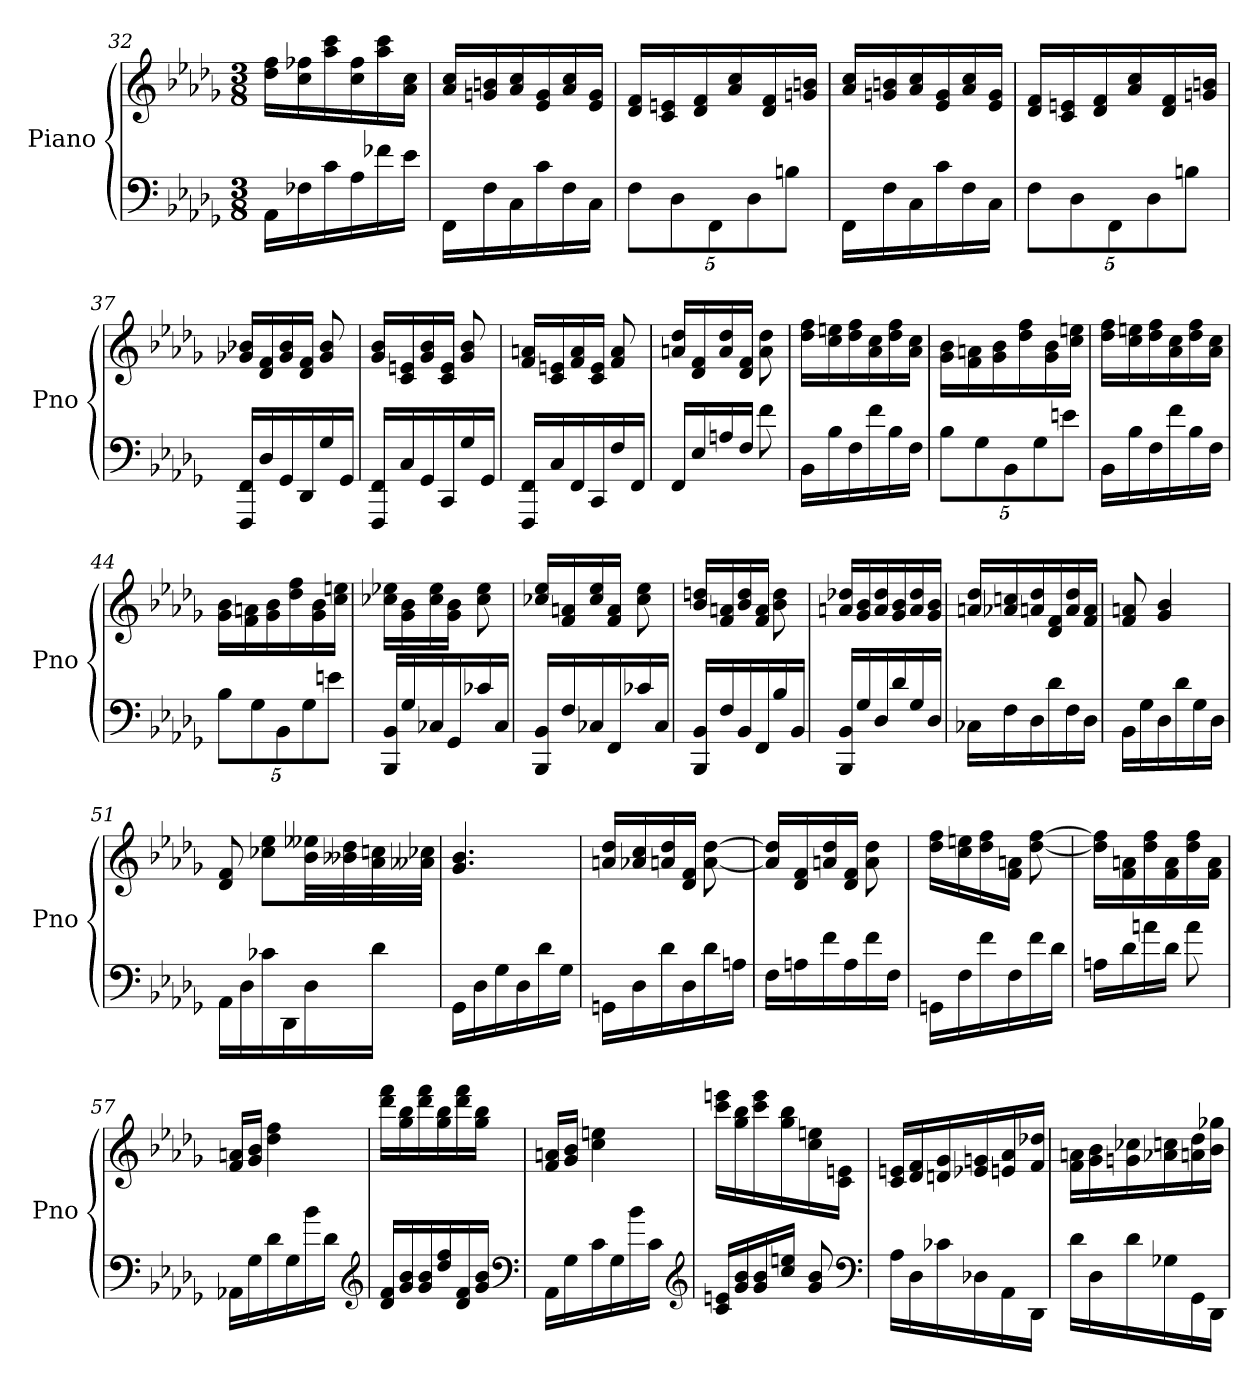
**kern	**kern
*part1	*part1
*staff2	*staff1
*I"Piano	*
*I'Pno	*
*clefF4	*clefG2
*k[b-e-a-d-g-]	*k[b-e-a-d-g-]
*D-:	*D-:
*M3/8	*M3/8
=32	=32
16AA-LL	16dd- 16ffLL
16F-X	16cc 16ff-X
16c	16aa- 16ccc
16A-	16cc 16ff-
16f-X	16aa- 16ccc
16e-JJ	16a- 16ccJJ
=33	=33
16FFLL	16a- 16ccLL
16F	16gn 16bn
16C	16a- 16cc
16c	16e- 16g
16F	16a- 16cc
16CJJ	16e- 16gJJ
=34	=34
40%3FL	16d- 16fLL
.	16c 16en
40%3D-	.
.	16d- 16f
40%3FF	.
.	16a- 16cc
40%3D-	.
.	16d- 16f
40%3BnJ	.
.	16gn 16bnJJ
=35	=35
16FFLL	16a- 16ccLL
16F	16gn 16bn
16C	16a- 16cc
16c	16e- 16g
16F	16a- 16cc
16CJJ	16e- 16gJJ
=36	=36
40%3FL	16d- 16fLL
.	16c 16en
40%3D-	.
.	16d- 16f
40%3FF	.
.	16a- 16cc
40%3D-	.
.	16d- 16f
40%3BnJ	.
.	16gn 16bnJJ
=37	=37
16FFF 16FFLL	16g-X 16b-XLL
16D-	16d- 16f
16GG-	16g- 16b-
16DD-	16d- 16fJJ
16G-	8g- 8b-
16GG-JJ	.
=38	=38
16FFF 16FFLL	16g- 16b-LL
16C	16c 16en
16GG-	16g- 16b-
16CC	16c 16eJJ
16G-	8g- 8b-
16GG-JJ	.
=39	=39
16FFF 16FFLL	16f 16anLL
16C	16c 16en
16FF	16f 16a
16CC	16c 16eJJ
16F	8f 8a
16FFJJ	.
=40	=40
16FFLL	16an 16dd-LL
16E-	16d- 16f
16An	16a 16dd-
16FJJ	16d- 16fJJ
8f	8a 8dd-
=41	=41
16BB-LL	16dd- 16ffLL
16B-	16cc 16een
16F	16dd- 16ff
16f	16a- 16cc
16B-	16dd- 16ff
16FJJ	16a- 16ccJJ
=42	=42
40%3B-L	16g- 16b-LL
.	16f 16an
40%3G-	.
.	16g- 16b-
40%3BB-	.
.	16dd- 16ff
40%3G-	.
.	16g- 16b-
40%3enJ	.
.	16cc 16eenJJ
=43	=43
16BB-LL	16dd- 16ffLL
16B-	16cc 16een
16F	16dd- 16ff
16f	16a- 16cc
16B-	16dd- 16ff
16FJJ	16a- 16ccJJ
=44	=44
40%3B-L	16g- 16b-LL
.	16f 16an
40%3G-	.
.	16g- 16b-
40%3BB-	.
.	16dd- 16ff
40%3G-	.
.	16g- 16b-
40%3enJ	.
.	16cc 16eenJJ
=45	=45
16BBB- 16BB-LL	16cc-X 16ee-XLL
16G-	16g- 16b-
16C-X	16cc- 16ee-
16GG-	16g- 16b-JJ
16c-X	8cc- 8ee-
16C-JJ	.
=46	=46
16BBB- 16BB-LL	16cc-X/ 16ee-/LL
16F	16f 16an
16C-X	16cc- 16ee-
16FF	16f 16aJJ
16c-X	8cc- 8ee-
16C-JJ	.
=47	=47
16BBB- 16BB-LL	16b- 16ddnLL
16F	16f 16an
16BB-	16b- 16dd
16FF	16f 16aJJ
16B-	8b- 8dd
16BB-JJ	.
=48	=48
16BBB- 16BB-LL	16an/ 16dd-X/LL
16G-	16g- 16b-
16D-	16a 16dd-
16d-	16g- 16b-
16G-	16a 16dd-
16D-JJ	16g- 16b-JJ
=49	=49
16C-XLL	16an 16dd-LL
16F	16a-X 16ccn
16D-	16an 16dd-
16d-	16d- 16f
16F	16a 16dd-
16D-JJ	16f 16aJJ
=50	=50
16BB-LL	8f 8an
16G-	.
16D-	4g- 4b-
16d-	.
16G-	.
16D-JJ	.
=51	=51
16AA-LL	8d- 8f
16D-	.
16c-X	8cc-X 8ee-L
16DD-	.
16D-	32b- 32ee--XLL
.	32b--X 32dd-
16d-JJ	32a- 32ccn
.	32a--X 32cc-XJJJ
=52	=52
16GG-LL	4.g- 4.b-
16D-	.
16G-	.
16D-	.
16d-	.
16G-JJ	.
=53	=53
16GGnLL	16an 16dd-LL
16D-	16a-X 16cc
16d-	16an 16dd-
16D-	16d- 16fJJ
16d-	[8a [8dd-
16AnJJ	.
=54	=54
16FLL	16a] 16dd-]LL
16An	16d- 16f
16f	16an 16dd-
16A	16d- 16fJJ
16f	8a 8dd-
16FJJ	.
=55	=55
16GGnLL	16dd- 16ffLL
16F	16cc 16een
16f	16dd- 16ff
16F	16f 16anJJ
16f	[8dd- [8ff
16d-JJ	.
=56	=56
16AnLL	16dd-] 16ff]LL
16d-	16f 16an
16an	16dd- 16ff
16d-JJ	16f 16a
8a	16dd- 16ff
.	16f 16aJJ
=57	=57
16AA-XLL	16f 16anLL
16G-	16g- 16b-JJ
16d-	4dd- 4ff
16G-	.
16b-	.
16d-JJ	.
*clefG2	*
=58	=58
16d- 16fLL	16ddd- 16fffLL
16g- 16b-	16gg- 16bb-
16g- 16b-	16ddd- 16fff
16dd- 16ff	16gg- 16bb-
16d- 16f	16ddd- 16fff
16g- 16b-JJ	16gg- 16bb-JJ
*clefF4	*
=59	=59
16AA-LL	16f 16anLL
16G-	16g- 16b-JJ
16c	4cc 4een
16G-	.
16b-	.
16cJJ	.
*clefG2	*
=60	=60
16c 16enLL	16ccc 16eeenLL
16g- 16b-	16gg- 16bb-
16g- 16b-	16ccc 16eee
16cc 16eenJJ	16gg- 16bb-
8g- 8b-	16cc 16een
.	16c 16enJJ
*clefF4	*
=61	=61
16A-\LL	16c 16enLL
16D-	16d- 16f
16c-X	16dn 16g-
16D-X	16e-X 16gn
16AA-	16en 16a-
16DD-JJ	16f 16dd-XJJ
=62	=62
16d-LL	16f 16anLL
16D-	16g- 16b-
16d-	16gn 16cc-X
16G-X	16a-X 16ccn
16GG-	16an 16dd-
16DD-JJ	16b- 16gg-XJJ
=	=
*-	*-
